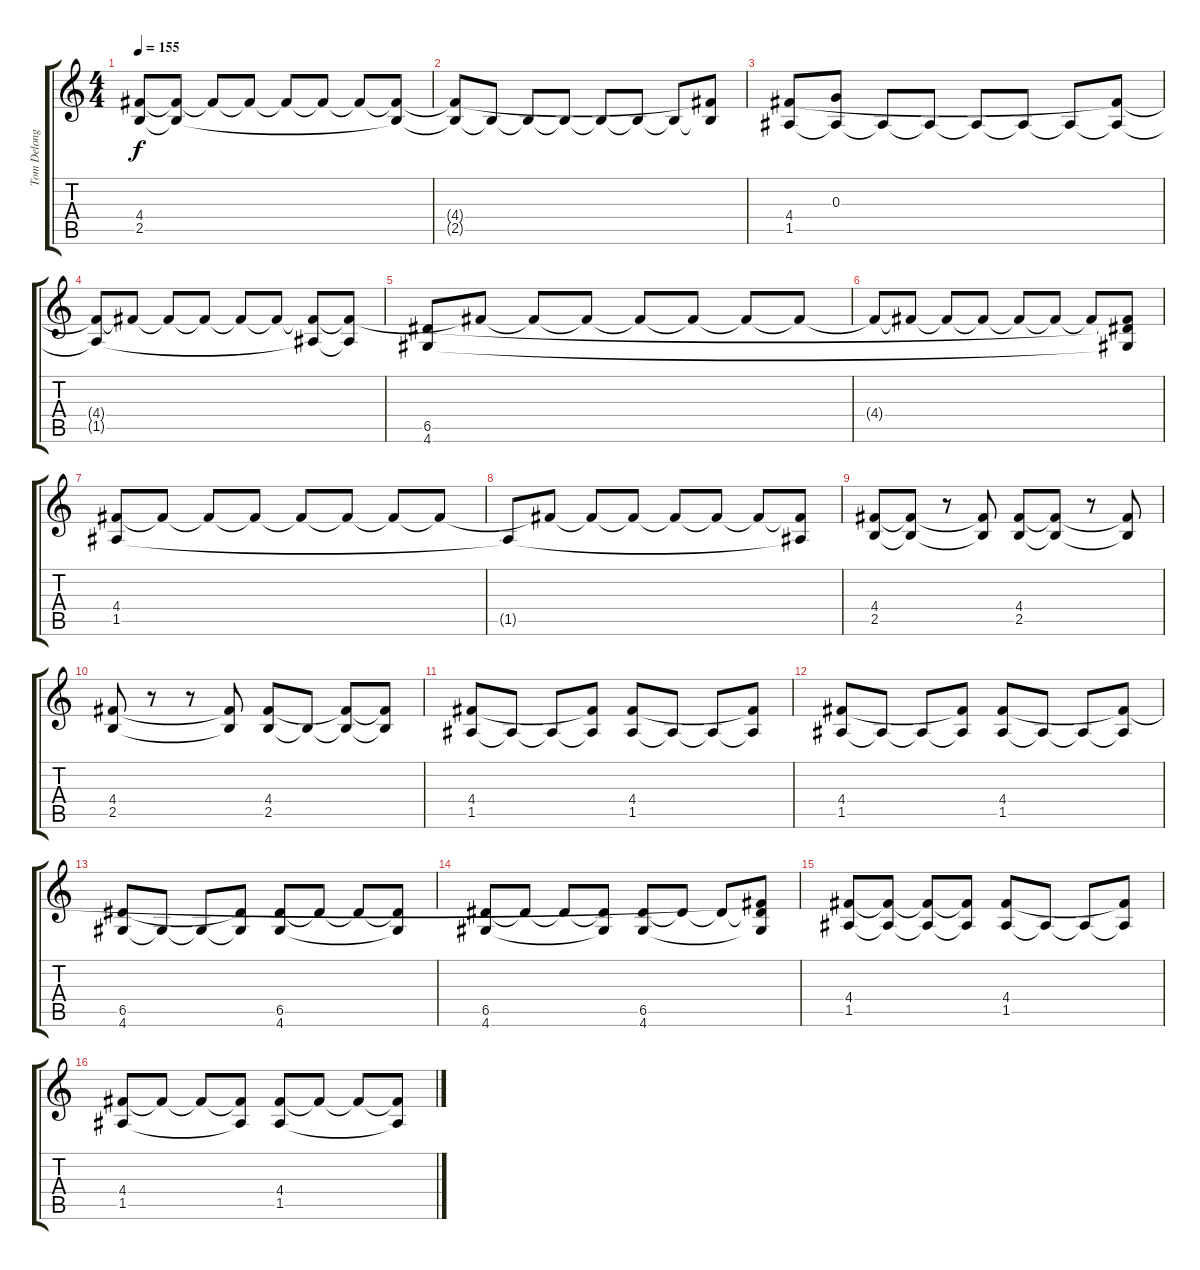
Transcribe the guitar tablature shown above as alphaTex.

\track ("Tom Delonge - Distortion Guitar" "Tom Delong") {instrument distortionguitar}
\staff {score tabs}
\tuning (E4 B3 G3 D3 A2 E2) {hide}
\ts (4 4)
\tempo 155
\clef g2
\ks c
(4.4 2.5).8{dy f} (4.4{t} 2.5{t}).8 4.4{t}.8 4.4{t}.8 4.4{t}.8 4.4{t}.8 4.4{t}.8 (4.4{t} 2.5{t}).8 |
(4.4{t} 2.5{t}).8 2.5{t}.8 2.5{t}.8 2.5{t}.8 2.5{t}.8 2.5{t}.8 2.5{t}.8 (4.4{t} 2.5{t}).8 |
(4.4 1.5).8 (0.3 1.5{t}).8 1.5{t}.8 1.5{t}.8 1.5{t}.8 1.5{t}.8 1.5{t}.8 (4.4{t} 1.5{t}).8 |
(4.4{t} 1.5{t}).8 4.4{t}.8 4.4{t}.8 4.4{t}.8 4.4{t}.8 4.4{t}.8 (4.4{t} 1.5{t}).8 (4.4{t} 1.5{t}).8 |
(6.5 4.6).8 4.4{t}.8 4.4{t}.8 4.4{t}.8 4.4{t}.8 4.4{t}.8 4.4{t}.8 4.4{t}.8 |
4.4{t}.8 4.4{t}.8 4.4{t}.8 4.4{t}.8 4.4{t}.8 4.4{t}.8 4.4{t}.8 (4.4{t} 6.5{t} 4.6{t}).8 |
(4.4 1.5).8 4.4{t}.8 4.4{t}.8 4.4{t}.8 4.4{t}.8 4.4{t}.8 4.4{t}.8 4.4{t}.8 |
1.5{t}.8 4.4{t}.8 4.4{t}.8 4.4{t}.8 4.4{t}.8 4.4{t}.8 4.4{t}.8 (4.4{t} 1.5{t}).8 |
(4.4 2.5).8 (4.4{t} 2.5{t}).8 r.8 (4.4{t} 2.5{t}).8 (4.4 2.5).8 (4.4{t} 2.5{t}).8 r.8 (4.4{t} 2.5{t}).8 |
(4.4 2.5).8 r.8 r.8 (4.4{t} 2.5{t}).8 (4.4 2.5).8 2.5{t}.8 (4.4{t} 2.5{t}).8 (4.4{t} 2.5{t}).8 |
(4.4 1.5).8 1.5{t}.8 1.5{t}.8 (4.4{t} 1.5{t}).8 (4.4 1.5).8 1.5{t}.8 1.5{t}.8 (4.4{t} 1.5{t}).8 |
(4.4 1.5).8 1.5{t}.8 1.5{t}.8 (4.4{t} 1.5{t}).8 (4.4 1.5).8 1.5{t}.8 1.5{t}.8 (4.4{t} 1.5{t}).8 |
(6.5 4.6).8 4.6{t}.8 4.6{t}.8 (6.5{t} 4.6{t}).8 (6.5 4.6).8 6.5{t}.8 6.5{t}.8 (6.5{t} 4.6{t}).8 |
(6.5 4.6).8 6.5{t}.8 6.5{t}.8 (6.5{t} 4.6{t}).8 (6.5 4.6).8 6.5{t}.8 6.5{t}.8 (4.4{t} 6.5{t} 4.6{t}).8 |
(4.4 1.5).8 (4.4{t} 1.5{t}).8 (4.4{t} 1.5{t}).8 (4.4{t} 1.5{t}).8 (4.4 1.5).8 1.5{t}.8 1.5{t}.8 (4.4{t} 1.5{t}).8 |
(4.4 1.5).8 4.4{t}.8 4.4{t}.8 (4.4{t} 1.5{t}).8 (4.4 1.5).8 4.4{t}.8 4.4{t}.8 (4.4{t} 1.5{t}).8
